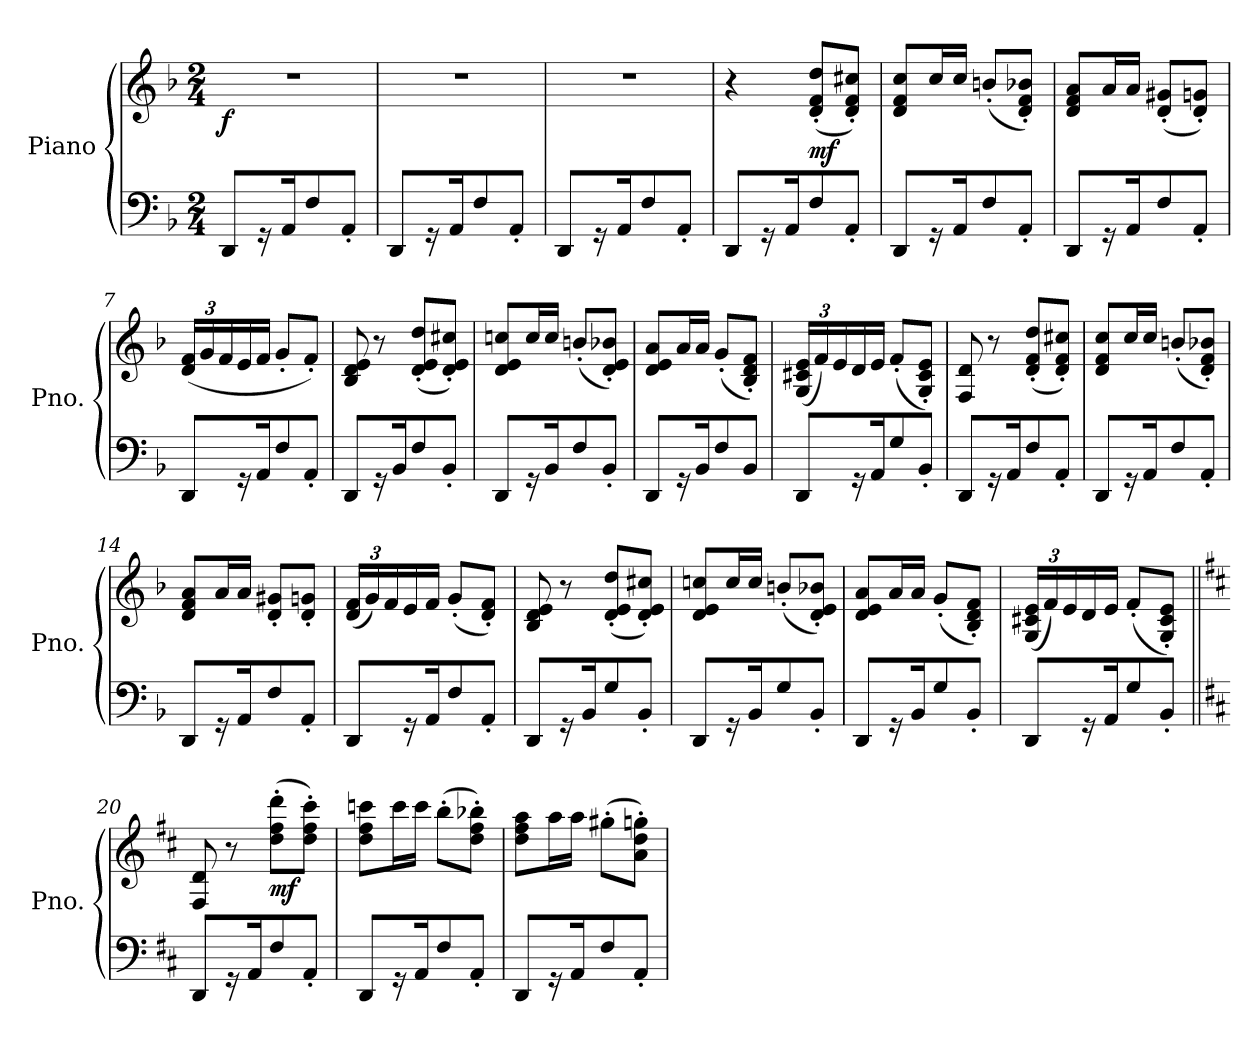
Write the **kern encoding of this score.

**kern	**kern	**dynam
*part1	*part1	*part1
*staff2	*staff1	*staff1/2
*I"Piano	*	*
*I'Pno.	*	*
*clefF4	*clefG2	*
*k[b-]	*k[b-]	*
*F:	*F:	*
*M2/4	*M2/4	*
*MM70	*MM70	*
=1	=1	=1
!	!	!LO:DY:b
8DD/L	2r	f
16r	.	.
16AA/K	.	.
8F/	.	.
8AA'/J	.	.
=2	=2	=2
8DD/L	2r	.
16r	.	.
16AA/K	.	.
8F/	.	.
8AA'/J	.	.
=3	=3	=3
8DD/L	2r	.
16r	.	.
16AA/K	.	.
8F/	.	.
8AA'/J	.	.
=4	=4	=4
8DD/L	4r	.
16r	.	.
16AA/K	.	.
!	!	!LO:DY:b
8F/	(<8d/' 8f/' 8dd/'L	mf
8AA'/J	8d/' 8f/' 8cc#X/'J)	.
=5	=5	=5
8DD/L	8d/ 8f/ 8cc/L	.
16r	16cc/L	.
16AA/K	16cc/JJ	.
8F/	(<8bn'/L	.
8AA'/J	8d/' 8f/' 8b-X/'J)	.
=6	=6	=6
8DD/L	8d/ 8f/ 8a/L	.
16r	16a/L	.
16AA/K	16a/JJ	.
8F/	(<8d/' 8g#X/'L	.
8AA'/J	8d/' 8gn/'J)	.
=7	=7	=7
*	*Xbrackettup	*
8DD/L	(<24d/ 24f/LL	.
.	24g/	.
.	24f/	.
16r	16e/	.
16AA/K	16f/JJ	.
8F/	8g'/L	.
8AA'/J	8f'/J)	.
=8	=8	=8
8DD/L	8B-/ 8d/ 8e/	.
16r	8r	.
16BB-/K	.	.
8F/	(<8d/' 8e/' 8dd/'L	.
8BB-'/J	8d/' 8e/' 8cc#X/'J)	.
=9	=9	=9
8DD/L	8d/ 8e/ 8ccn/L	.
16r	16cc/L	.
16BB-/K	16cc/JJ	.
8F/	(<8bn'/L	.
8BB-'/J	8d/' 8e/' 8b-X/'J)	.
=10	=10	=10
8DD/L	8d/ 8e/ 8a/L	.
16r	16a/L	.
16BB-/K	16a/JJ	.
8F/	(<8g'/L	.
8BB-/J	8B-/' 8d/' 8f/'J)	.
=11	=11	=11
8DD/L	(<24G/ 24c#X/ 24e/LL	.
.	24f/)	.
.	24e/	.
16r	16d/	.
16AA/K	16e/JJ	.
8G/	(<8f'/L	.
8BB-'/J	8G/' 8c#/' 8e/'J)	.
=12	=12	=12
8DD/L	8F/ 8d/	.
16r	8r	.
16AA/K	.	.
8F/	(<8d/' 8f/' 8dd/'L	.
8AA'/J	8d/' 8f/' 8cc#X/'J)	.
=13	=13	=13
8DD/L	8d/ 8f/ 8cc/L	.
16r	16cc/L	.
16AA/K	16cc/JJ	.
8F/	(<8bn'/L	.
8AA'/J	8d/' 8f/' 8b-X/'J)	.
=14	=14	=14
8DD/L	8d/ 8f/ 8a/L	.
16r	16a/L	.
16AA/K	16a/JJ	.
8F/	8d/' 8g#X/'L	.
8AA'/J	8d/' 8gn/'J	.
=15	=15	=15
8DD/L	(<24d/ 24f/LL	.
.	24g/)	.
.	24f/	.
16r	16e/	.
16AA/K	16f/JJ	.
8F/	(<8g'/L	.
8AA'/J	8d/' 8f/'J)	.
=16	=16	=16
8DD/L	8B-/ 8d/ 8e/	.
16r	8r	.
16BB-/K	.	.
8G/	(<8d/' 8e/' 8dd/'L	.
8BB-'/J	8d/' 8e/' 8cc#X/'J)	.
=17	=17	=17
8DD/L	8d/ 8e/ 8ccn/L	.
16r	16cc/L	.
16BB-/K	16cc/JJ	.
8G/	(<8bn'/L	.
8BB-'/J	8d/' 8e/' 8b-X/'J)	.
=18	=18	=18
8DD/L	8d/ 8e/ 8a/L	.
16r	16a/L	.
16BB-/K	16a/JJ	.
8G/	(<8g'/L	.
8BB-'/J	8B-/' 8d/' 8f/'J)	.
=19	=19	=19
8DD/L	(<24G/ 24c#X/ 24e/LL	.
.	24f/)	.
.	24e/	.
16r	16d/	.
16AA/K	16e/JJ	.
8G/	(<8f'/L	.
8BB-'/J	8G/' 8c#/' 8e/'J)	.
=20||	=20||	=20||
*k[f#c#]	*k[f#c#]	*
*D:	*D:	*
8DD/L	8F#/ 8d/	.
16r	8r	.
16AA/K	.	.
!	!	!LO:DY:b
8F#/	(>8dd\' 8ff#\' 8ddd\'L	mf
8AA'/J	8dd\' 8ff#\' 8ccc#\'J)	.
=21	=21	=21
8DD/L	8dd\ 8ff#\ 8cccn\L	.
16r	16ccc\L	.
16AA/K	16ccc\JJ	.
8F#/	(>8bb'\L	.
8AA'/J	8dd\' 8ff#\' 8bb-X\'J)	.
=22	=22	=22
8DD/L	8dd\ 8ff#\ 8aa\L	.
16r	16aa\L	.
16AA/K	16aa\JJ	.
8F#/	(>8gg#X'\L	.
8AA'/J	8a\' 8dd\' 8ggn\'J)	.
=	=	=
*-	*-	*-
